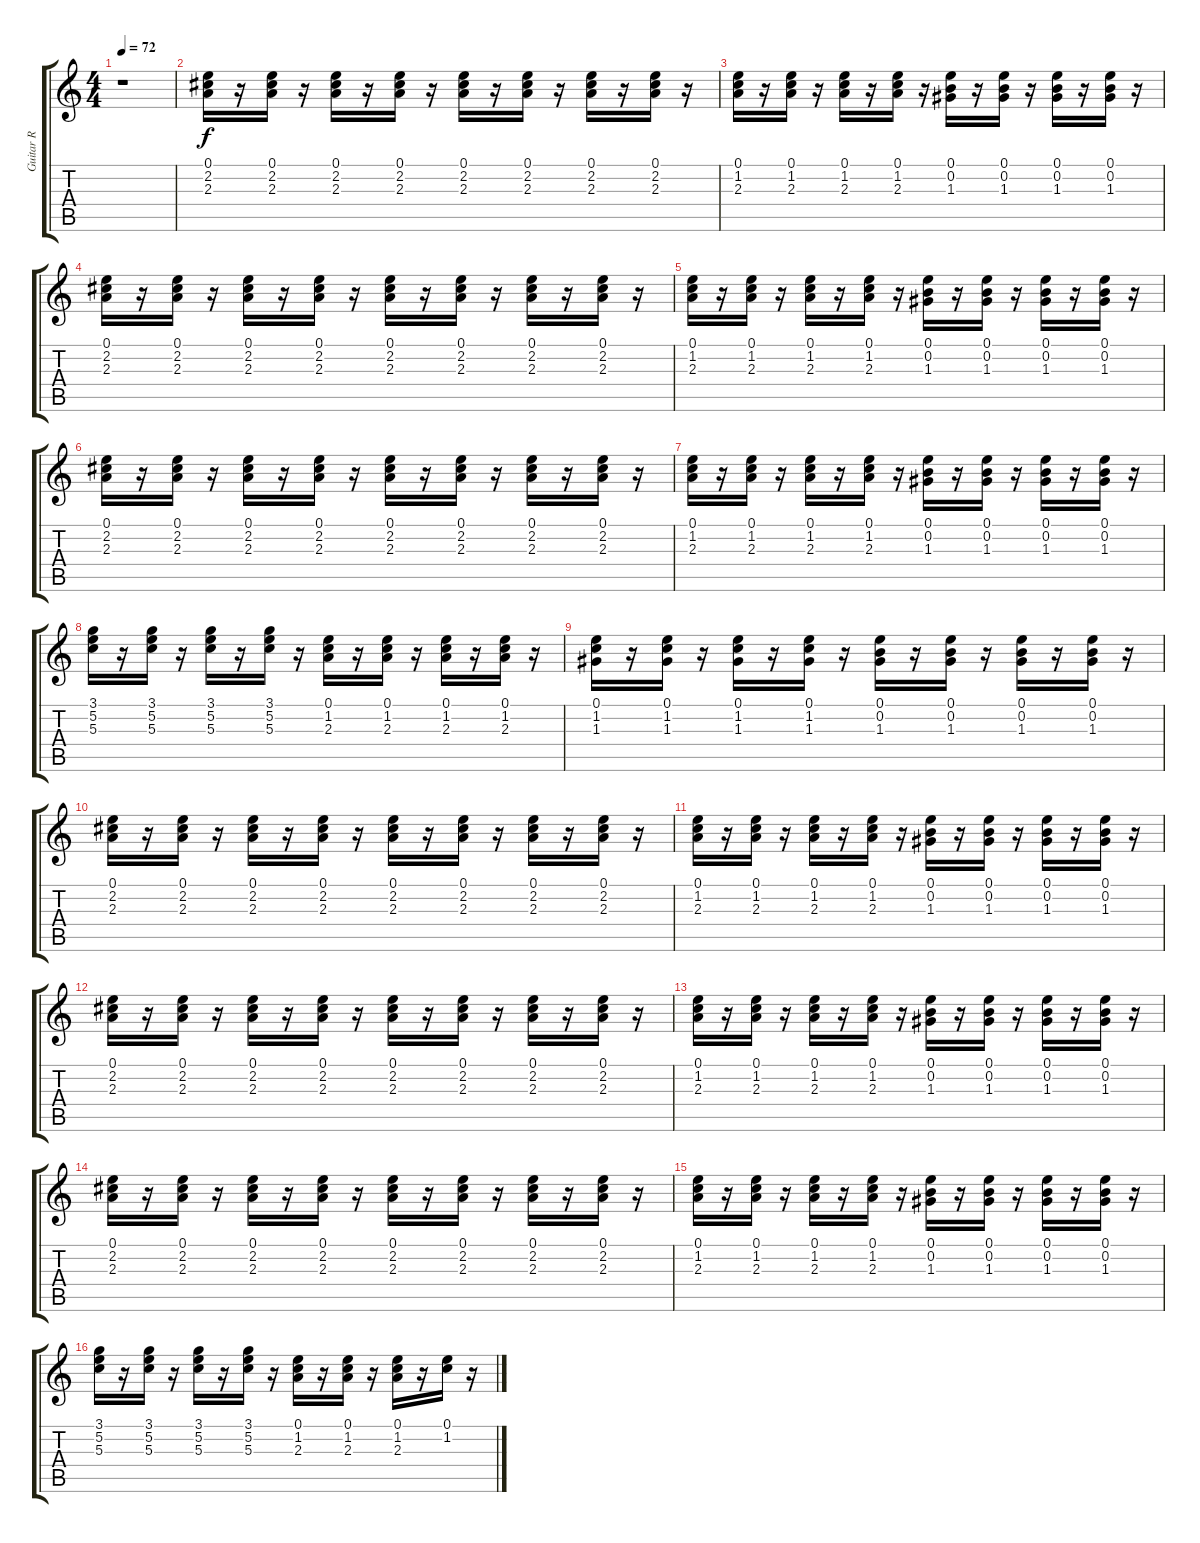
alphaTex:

\track ("Guitar R" "Guitar R") {instrument acousticguitarsteel}
\staff {score tabs}
\tuning (E4 B3 G3 D3 A2 E2) {hide}
\ts (4 4)
\tempo 72
\clef g2
\ks c
r.1{dy f instrument acousticguitarsteel} |
(0.1 2.2 2.3).16 r.16 (0.1 2.2 2.3).16 r.16 (0.1 2.2 2.3).16 r.16 (0.1 2.2 2.3).16 r.16 (0.1 2.2 2.3).16 r.16 (0.1 2.2 2.3).16 r.16 (0.1 2.2 2.3).16 r.16 (0.1 2.2 2.3).16 r.16 |
(0.1 1.2 2.3).16 r.16 (0.1 1.2 2.3).16 r.16 (0.1 1.2 2.3).16 r.16 (0.1 1.2 2.3).16 r.16 (0.1 0.2 1.3).16 r.16 (0.1 0.2 1.3).16 r.16 (0.1 0.2 1.3).16 r.16 (0.1 0.2 1.3).16 r.16 |
(0.1 2.2 2.3).16 r.16 (0.1 2.2 2.3).16 r.16 (0.1 2.2 2.3).16 r.16 (0.1 2.2 2.3).16 r.16 (0.1 2.2 2.3).16 r.16 (0.1 2.2 2.3).16 r.16 (0.1 2.2 2.3).16 r.16 (0.1 2.2 2.3).16 r.16 |
(0.1 1.2 2.3).16 r.16 (0.1 1.2 2.3).16 r.16 (0.1 1.2 2.3).16 r.16 (0.1 1.2 2.3).16 r.16 (0.1 0.2 1.3).16 r.16 (0.1 0.2 1.3).16 r.16 (0.1 0.2 1.3).16 r.16 (0.1 0.2 1.3).16 r.16 |
(0.1 2.2 2.3).16 r.16 (0.1 2.2 2.3).16 r.16 (0.1 2.2 2.3).16 r.16 (0.1 2.2 2.3).16 r.16 (0.1 2.2 2.3).16 r.16 (0.1 2.2 2.3).16 r.16 (0.1 2.2 2.3).16 r.16 (0.1 2.2 2.3).16 r.16 |
(0.1 1.2 2.3).16 r.16 (0.1 1.2 2.3).16 r.16 (0.1 1.2 2.3).16 r.16 (0.1 1.2 2.3).16 r.16 (0.1 0.2 1.3).16 r.16 (0.1 0.2 1.3).16 r.16 (0.1 0.2 1.3).16 r.16 (0.1 0.2 1.3).16 r.16 |
(3.1 5.2 5.3).16 r.16 (3.1 5.2 5.3).16 r.16 (3.1 5.2 5.3).16 r.16 (3.1 5.2 5.3).16 r.16 (0.1 1.2 2.3).16 r.16 (0.1 1.2 2.3).16 r.16 (0.1 1.2 2.3).16 r.16 (0.1 1.2 2.3).16 r.16 |
(0.1 1.2 1.3).16 r.16 (0.1 1.2 1.3).16 r.16 (0.1 1.2 1.3).16 r.16 (0.1 1.2 1.3).16 r.16 (0.1 0.2 1.3).16 r.16 (0.1 0.2 1.3).16 r.16 (0.1 0.2 1.3).16 r.16 (0.1 0.2 1.3).16 r.16 |
(0.1 2.2 2.3).16 r.16 (0.1 2.2 2.3).16 r.16 (0.1 2.2 2.3).16 r.16 (0.1 2.2 2.3).16 r.16 (0.1 2.2 2.3).16 r.16 (0.1 2.2 2.3).16 r.16 (0.1 2.2 2.3).16 r.16 (0.1 2.2 2.3).16 r.16 |
(0.1 1.2 2.3).16 r.16 (0.1 1.2 2.3).16 r.16 (0.1 1.2 2.3).16 r.16 (0.1 1.2 2.3).16 r.16 (0.1 0.2 1.3).16 r.16 (0.1 0.2 1.3).16 r.16 (0.1 0.2 1.3).16 r.16 (0.1 0.2 1.3).16 r.16 |
(0.1 2.2 2.3).16 r.16 (0.1 2.2 2.3).16 r.16 (0.1 2.2 2.3).16 r.16 (0.1 2.2 2.3).16 r.16 (0.1 2.2 2.3).16 r.16 (0.1 2.2 2.3).16 r.16 (0.1 2.2 2.3).16 r.16 (0.1 2.2 2.3).16 r.16 |
(0.1 1.2 2.3).16 r.16 (0.1 1.2 2.3).16 r.16 (0.1 1.2 2.3).16 r.16 (0.1 1.2 2.3).16 r.16 (0.1 0.2 1.3).16 r.16 (0.1 0.2 1.3).16 r.16 (0.1 0.2 1.3).16 r.16 (0.1 0.2 1.3).16 r.16 |
(0.1 2.2 2.3).16 r.16 (0.1 2.2 2.3).16 r.16 (0.1 2.2 2.3).16 r.16 (0.1 2.2 2.3).16 r.16 (0.1 2.2 2.3).16 r.16 (0.1 2.2 2.3).16 r.16 (0.1 2.2 2.3).16 r.16 (0.1 2.2 2.3).16 r.16 |
(0.1 1.2 2.3).16 r.16 (0.1 1.2 2.3).16 r.16 (0.1 1.2 2.3).16 r.16 (0.1 1.2 2.3).16 r.16 (0.1 0.2 1.3).16 r.16 (0.1 0.2 1.3).16 r.16 (0.1 0.2 1.3).16 r.16 (0.1 0.2 1.3).16 r.16 |
(3.1 5.2 5.3).16 r.16 (3.1 5.2 5.3).16 r.16 (3.1 5.2 5.3).16 r.16 (3.1 5.2 5.3).16 r.16 (0.1 1.2 2.3).16 r.16 (0.1 1.2 2.3).16 r.16 (0.1 1.2 2.3).16 r.16 (0.1 1.2).16 r.16
